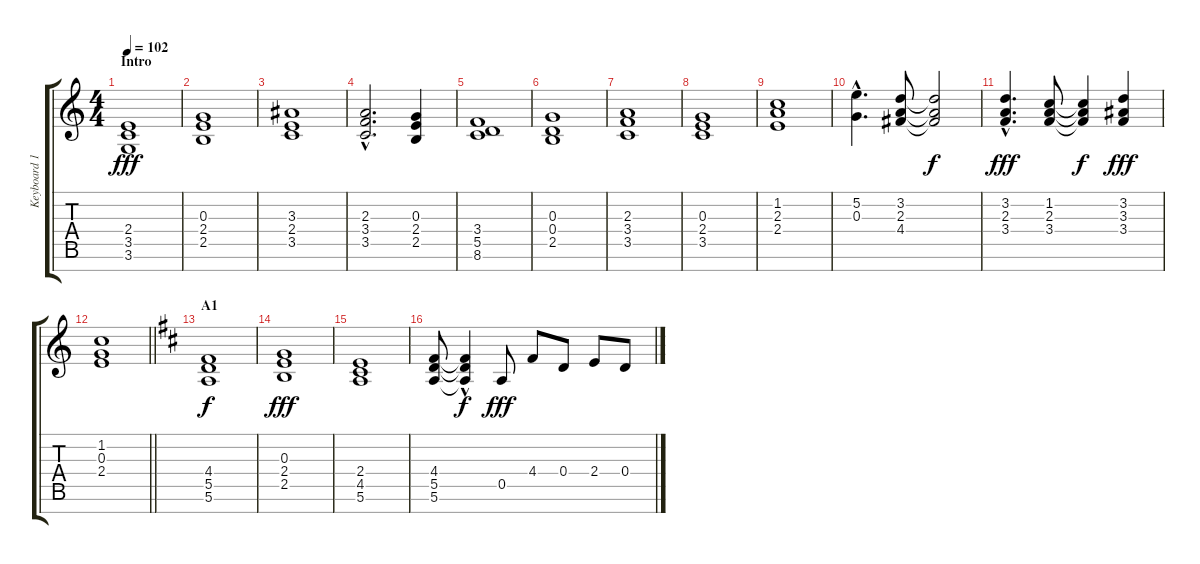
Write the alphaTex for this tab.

\track ("Keyboard 1" "Keyboard 1") {instrument synthstrings2}
\staff {score tabs}
\tuning (E5 B4 G4 D4 A3 E3 B2) {hide}
\ts (4 4)
\section ("" "Intro")
\tempo 102
\clef g2
\ks c
(2.4 3.5 3.6).1{dy fff instrument synthstrings2} |
(0.3 2.4 2.5).1 |
(3.3 2.4 3.5).1 |
(2.3{hac} 3.4{hac} 3.5{hac}).2{d} (0.3 2.4 2.5).4 |
(3.4 5.5 8.6).1 |
(0.3 0.4 2.5).1 |
(2.3 3.4 3.5).1 |
(0.3 2.4 3.5).1 |
(1.2 2.3 2.4).1 |
(5.2{hac} 0.3{hac}).4{d} (3.2 2.3 4.4).8 (3.2{t} 2.3{t} 4.4{t}).2{dy f} |
(3.2{hac} 2.3{hac} 3.4{hac}).4{d dy fff} (1.2 2.3 3.4).8 (1.2{t} 2.3{t} 3.4{t}).4{dy f} (3.2 3.3 3.4).4{dy fff} |
\barLineRight lightlight
(1.2 0.3 2.4).1 |
\section ("" "A1")
\ks d
(4.4 5.5 5.6).1{dy f} |
(0.3 2.4 2.5).1{dy fff} |
(2.4 4.5 5.6).1 |
(4.4 5.5 5.6).8 (4.4{hac t} 5.5{hac t} 5.6{hac t}).4{dy f} 0.5.8{dy fff} 4.4.8 0.4.8 2.4.8 0.4.8
